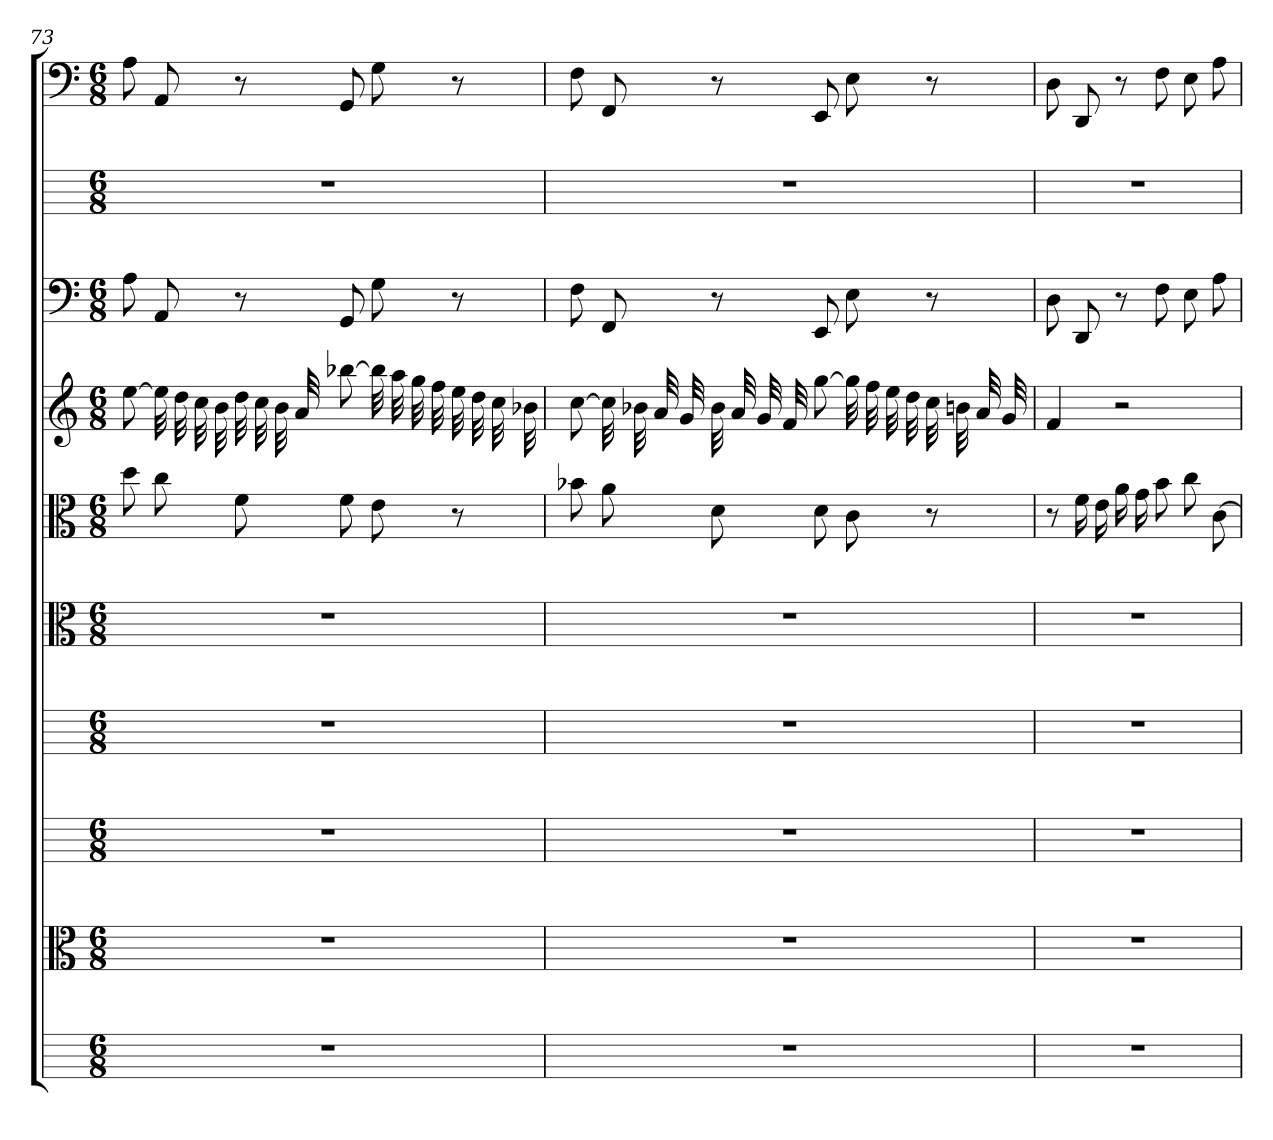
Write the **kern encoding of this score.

**kern	**kern	**kern	**kern	**kern	**kern	**kern	**kern	**kern	**kern
*part10	*part9	*part8	*part7	*part6	*part5	*part4	*part3	*part2	*part1
*staff10	*staff9	*staff8	*staff7	*staff6	*staff5	*staff4	*staff3	*staff2	*staff1
*	*clefC3	*	*	*clefC3	*clefC3	*	*clefF4	*	*clefF4
*k[]	*k[]	*k[]	*k[]	*k[]	*k[]	*k[]	*k[]	*k[]	*k[]
*a:	*a:	*a:	*a:	*a:	*a:	*a:	*a:	*a:	*a:
*M6/8	*M6/8	*M6/8	*M6/8	*M6/8	*M6/8	*M6/8	*M6/8	*M6/8	*M6/8
=73	=73	=73	=73	=73	=73	=73	=73	=73	=73
2.r	2.r	2.r	2.r	2.r	8dd	[8ee	8A	2.r	8A
.	.	.	.	.	8cc	32ee]	8AA	.	8AA
.	.	.	.	.	.	32dd	.	.	.
.	.	.	.	.	.	32cc	.	.	.
.	.	.	.	.	.	32b	.	.	.
.	.	.	.	.	8f	32dd	8r	.	8r
.	.	.	.	.	.	32cc	.	.	.
.	.	.	.	.	.	32b	.	.	.
.	.	.	.	.	.	32a	.	.	.
.	.	.	.	.	8f	[8bb-X	8GG	.	8GG
.	.	.	.	.	8e	32bb-]	8G	.	8G
.	.	.	.	.	.	32aa	.	.	.
.	.	.	.	.	.	32gg	.	.	.
.	.	.	.	.	.	32ff	.	.	.
.	.	.	.	.	8r	32ee	8r	.	8r
.	.	.	.	.	.	32dd	.	.	.
.	.	.	.	.	.	32cc	.	.	.
.	.	.	.	.	.	32b-X	.	.	.
=74	=74	=74	=74	=74	=74	=74	=74	=74	=74
2.r	2.r	2.r	2.r	2.r	8b-X	[8cc	8F	2.r	8F
.	.	.	.	.	8a	32cc]	8FF	.	8FF
.	.	.	.	.	.	32b-X	.	.	.
.	.	.	.	.	.	32a	.	.	.
.	.	.	.	.	.	32g	.	.	.
.	.	.	.	.	8d	32b-	8r	.	8r
.	.	.	.	.	.	32a	.	.	.
.	.	.	.	.	.	32g	.	.	.
.	.	.	.	.	.	32f	.	.	.
.	.	.	.	.	8d	[8gg	8EE	.	8EE
.	.	.	.	.	8c	32gg]	8E	.	8E
.	.	.	.	.	.	32ff	.	.	.
.	.	.	.	.	.	32ee	.	.	.
.	.	.	.	.	.	32dd	.	.	.
.	.	.	.	.	8r	32cc	8r	.	8r
.	.	.	.	.	.	32bn	.	.	.
.	.	.	.	.	.	32a	.	.	.
.	.	.	.	.	.	32g	.	.	.
=75	=75	=75	=75	=75	=75	=75	=75	=75	=75
2.r	2.r	2.r	2.r	2.r	8r	4f	8D	2.r	8D
.	.	.	.	.	16f	.	8DD	.	8DD
.	.	.	.	.	16e	.	.	.	.
.	.	.	.	.	16a	2r	8r	.	8r
.	.	.	.	.	16g	.	.	.	.
.	.	.	.	.	8b	.	8F	.	8F
.	.	.	.	.	8cc	.	8E	.	8E
.	.	.	.	.	[8c	.	8A	.	8A
=	=	=	=	=	=	=	=	=	=
*-	*-	*-	*-	*-	*-	*-	*-	*-	*-
